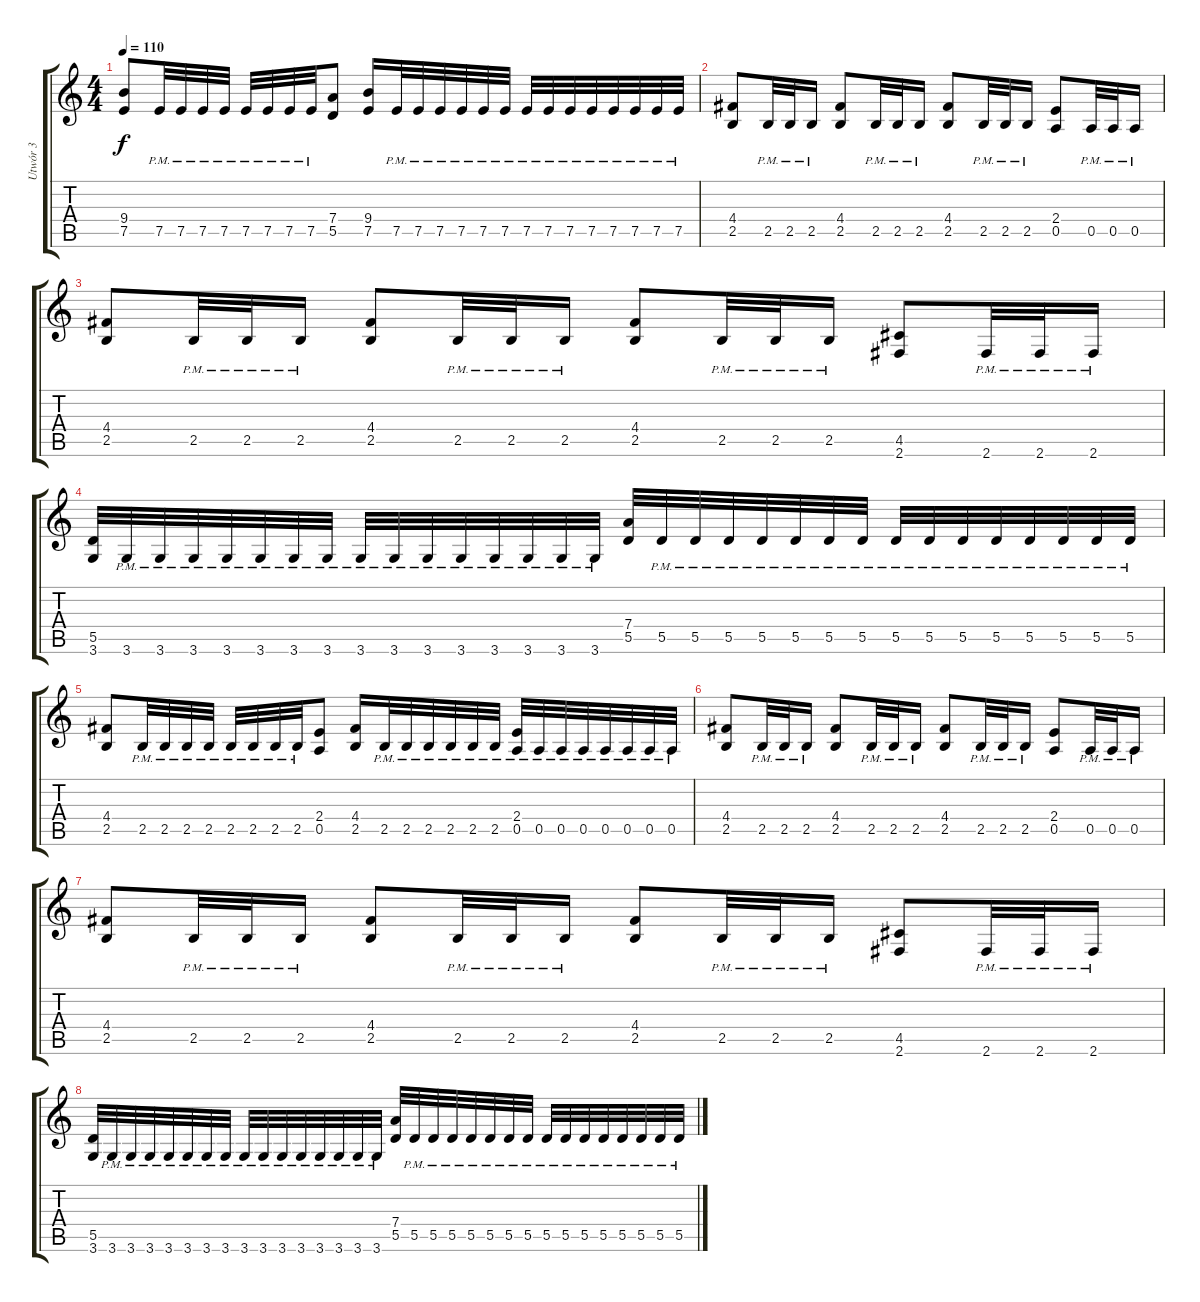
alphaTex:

\track ("Utwór 3" "Utwór 3") {instrument acousticguitarsteel}
\staff {score tabs}
\tuning (E4 B3 G3 D3 A2 E2) {hide}
\ts (4 4)
\tempo 110
\clef g2
\ks c
(9.4 7.5).8{dy f} 7.5{pm}.32 7.5{pm}.32 7.5{pm}.32 7.5{pm}.32 7.5{pm}.32 7.5{pm}.32 7.5{pm}.32 7.5{pm}.32 (7.4 5.5).8 (9.4 7.5).16 7.5{pm}.32 7.5{pm}.32 7.5{pm}.32 7.5{pm}.32 7.5{pm}.32 7.5{pm}.32 7.5{pm}.32 7.5{pm}.32 7.5{pm}.32 7.5{pm}.32 7.5{pm}.32 7.5{pm}.32 7.5{pm}.32 7.5{pm}.32 |
(4.4 2.5).8 2.5{pm}.32 2.5{pm}.32 2.5{pm}.16 (4.4 2.5).8 2.5{pm}.32 2.5{pm}.32 2.5{pm}.16 (4.4 2.5).8 2.5{pm}.32 2.5{pm}.32 2.5{pm}.16 (2.4 0.5).8 0.5{pm}.32 0.5{pm}.32 0.5{pm}.16 |
(4.4 2.5).8 2.5{pm}.32 2.5{pm}.32 2.5{pm}.16 (4.4 2.5).8 2.5{pm}.32 2.5{pm}.32 2.5{pm}.16 (4.4 2.5).8 2.5{pm}.32 2.5{pm}.32 2.5{pm}.16 (4.5 2.6).8 2.6{pm}.32 2.6{pm}.32 2.6{pm}.16 |
(5.5 3.6).32 3.6{pm}.32 3.6{pm}.32 3.6{pm}.32 3.6{pm}.32 3.6{pm}.32 3.6{pm}.32 3.6{pm}.32 3.6{pm}.32 3.6{pm}.32 3.6{pm}.32 3.6{pm}.32 3.6{pm}.32 3.6{pm}.32 3.6{pm}.32 3.6{pm}.32 (7.4 5.5).32 5.5{pm}.32 5.5{pm}.32 5.5{pm}.32 5.5{pm}.32 5.5{pm}.32 5.5{pm}.32 5.5{pm}.32 5.5{pm}.32 5.5{pm}.32 5.5{pm}.32 5.5{pm}.32 5.5{pm}.32 5.5{pm}.32 5.5{pm}.32 5.5{pm}.32 |
(4.4 2.5).8 2.5{pm}.32 2.5{pm}.32 2.5{pm}.32 2.5{pm}.32 2.5{pm}.32 2.5{pm}.32 2.5{pm}.32 2.5{pm}.32 (2.4 0.5).8 (4.4 2.5).16 2.5{pm}.32 2.5{pm}.32 2.5{pm}.32 2.5{pm}.32 2.5{pm}.32 2.5{pm}.32 (2.4 0.5{pm}).32 0.5{pm}.32 0.5{pm}.32 0.5{pm}.32 0.5{pm}.32 0.5{pm}.32 0.5{pm}.32 0.5{pm}.32 |
(4.4 2.5).8 2.5{pm}.32 2.5{pm}.32 2.5{pm}.16 (4.4 2.5).8 2.5{pm}.32 2.5{pm}.32 2.5{pm}.16 (4.4 2.5).8 2.5{pm}.32 2.5{pm}.32 2.5{pm}.16 (2.4 0.5).8 0.5{pm}.32 0.5{pm}.32 0.5{pm}.16 |
(4.4 2.5).8 2.5{pm}.32 2.5{pm}.32 2.5{pm}.16 (4.4 2.5).8 2.5{pm}.32 2.5{pm}.32 2.5{pm}.16 (4.4 2.5).8 2.5{pm}.32 2.5{pm}.32 2.5{pm}.16 (4.5 2.6).8 2.6{pm}.32 2.6{pm}.32 2.6{pm}.16 |
(5.5 3.6).32 3.6{pm}.32 3.6{pm}.32 3.6{pm}.32 3.6{pm}.32 3.6{pm}.32 3.6{pm}.32 3.6{pm}.32 3.6{pm}.32 3.6{pm}.32 3.6{pm}.32 3.6{pm}.32 3.6{pm}.32 3.6{pm}.32 3.6{pm}.32 3.6{pm}.32 (7.4 5.5).32 5.5{pm}.32 5.5{pm}.32 5.5{pm}.32 5.5{pm}.32 5.5{pm}.32 5.5{pm}.32 5.5{pm}.32 5.5{pm}.32 5.5{pm}.32 5.5{pm}.32 5.5{pm}.32 5.5{pm}.32 5.5{pm}.32 5.5{pm}.32 5.5{pm}.32
